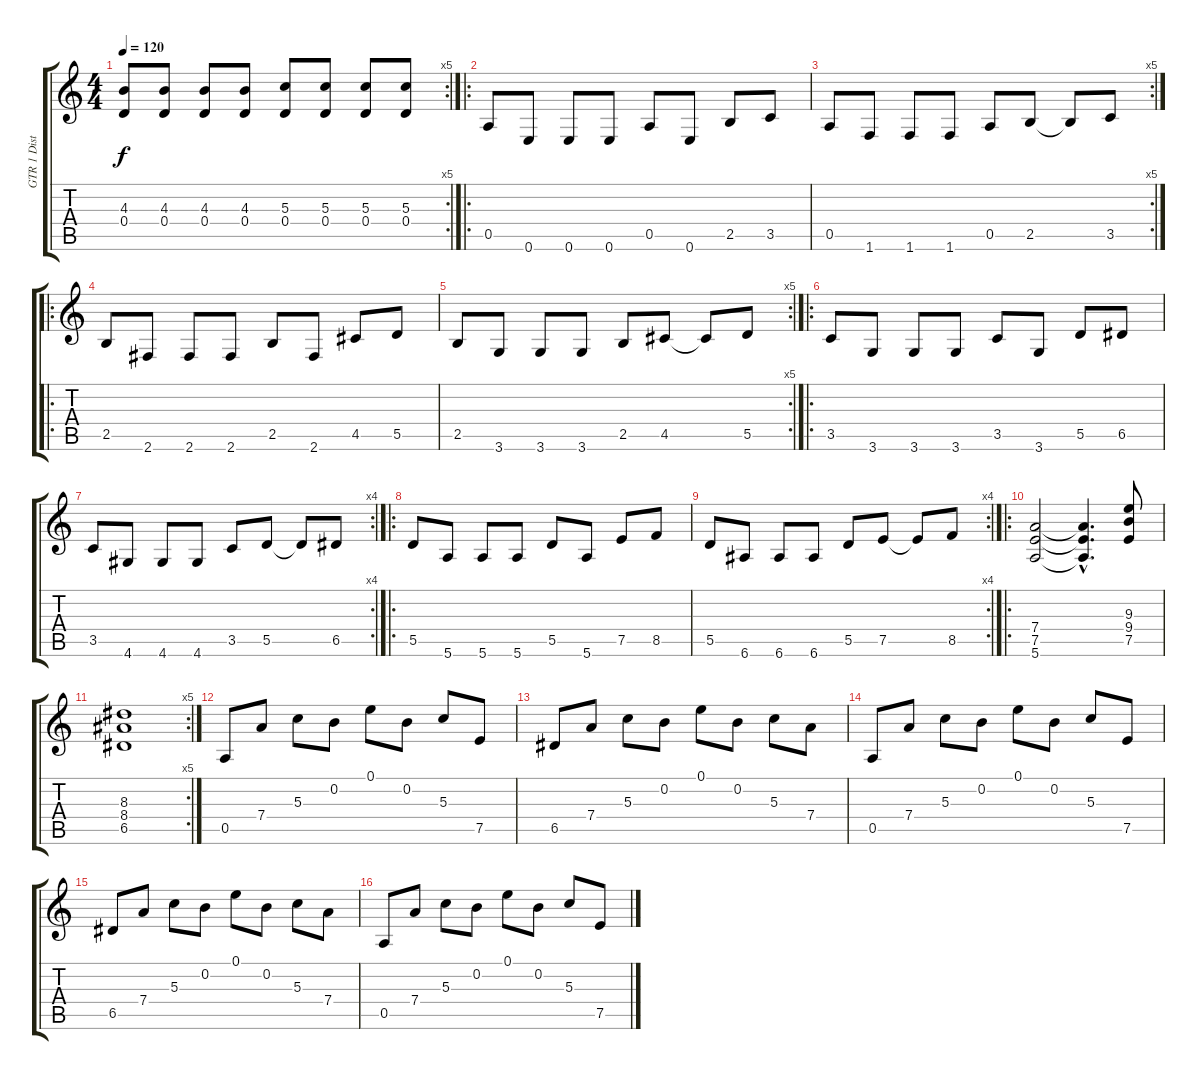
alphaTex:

\track ("GTR 1 Dist." "GTR 1 Dist") {instrument distortionguitar}
\staff {score tabs}
\tuning (E4 B3 G3 D3 A2 E2) {hide}
\rc 5
\ts (4 4)
\tempo 120
\clef g2
\ks c
(4.3 0.4).8{dy f} (4.3 0.4).8 (4.3 0.4).8 (4.3 0.4).8 (5.3 0.4).8 (5.3 0.4).8 (5.3 0.4).8 (5.3 0.4).8 |
\ro
0.5.8 0.6.8 0.6.8 0.6.8 0.5.8 0.6.8 2.5.8 3.5.8 |
\rc 5
0.5.8 1.6.8 1.6.8 1.6.8 0.5.8 2.5.8 2.5{t}.8 3.5.8 |
\ro
2.5.8 2.6.8 2.6.8 2.6.8 2.5.8 2.6.8 4.5.8 5.5.8 |
\rc 5
2.5.8 3.6.8 3.6.8 3.6.8 2.5.8 4.5.8 4.5{t}.8 5.5.8 |
\ro
3.5.8 3.6.8 3.6.8 3.6.8 3.5.8 3.6.8 5.5.8 6.5.8 |
\rc 4
3.5.8 4.6.8 4.6.8 4.6.8 3.5.8 5.5.8 5.5{t}.8 6.5.8 |
\ro
5.5.8 5.6.8 5.6.8 5.6.8 5.5.8 5.6.8 7.5.8 8.5.8 |
\rc 4
5.5.8 6.6.8 6.6.8 6.6.8 5.5.8 7.5.8 7.5{t}.8 8.5.8 |
\ro
(7.4 7.5 5.6).2 (7.4{hac t} 7.5{hac t} 5.6{hac t}).4{d} (9.3 9.4 7.5).8 |
\rc 5
(8.3 8.4 6.5).1 |
0.5.8 7.4.8 5.3.8 0.2.8 0.1.8 0.2.8 5.3.8 7.5.8 |
6.5.8 7.4.8 5.3.8 0.2.8 0.1.8 0.2.8 5.3.8 7.4.8 |
0.5.8 7.4.8 5.3.8 0.2.8 0.1.8 0.2.8 5.3.8 7.5.8 |
6.5.8 7.4.8 5.3.8 0.2.8 0.1.8 0.2.8 5.3.8 7.4.8 |
0.5.8 7.4.8 5.3.8 0.2.8 0.1.8 0.2.8 5.3.8 7.5.8
